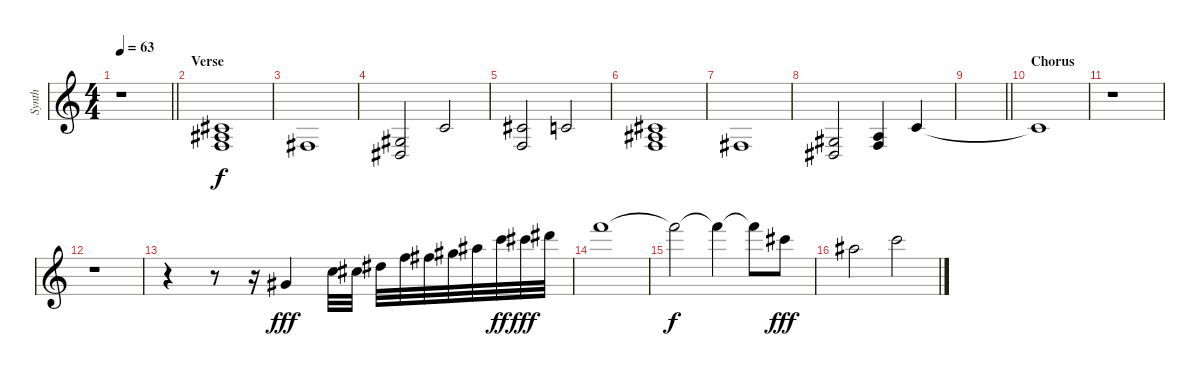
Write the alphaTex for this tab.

\track ("Synth" "Synth") {instrument stringensemble1}
\staff {score}
\tuning (E4 B3 G3 D3 A2 E2) {hide}
\ts (4 4)
\tempo 63
\clef g2
\barLineRight lightlight
\ks c
r.1{dy f} |
\section ("" "Verse")
(2.2 3.3 3.4).1 |
4.4.1 |
(1.3 1.4).2 1.2.2 |
(2.2 3.4).2 1.2.2 |
(2.2 3.3 3.4).1 |
4.4.1 |
(1.3 1.4).2 (2.3 3.4).4 1.2.4 |
\barLineRight lightlight
|
\section ("" "Chorus")
1.2{t}.1 |
r.1 |
r.1 |
r.4 r.8 r.16 4.1.4{dy fff} 8.1.32 9.1.32 11.1.32 13.1.32 14.1.32 16.1.32 18.1.32 20.1.32{dy ff} 21.1.32{dy fff} 23.1.32 |
25.1.1 |
25.1{t}.2{dy f} 25.1{t}.4 25.1{t}.8 21.1.8{dy fff} |
18.1.2 20.1.2
